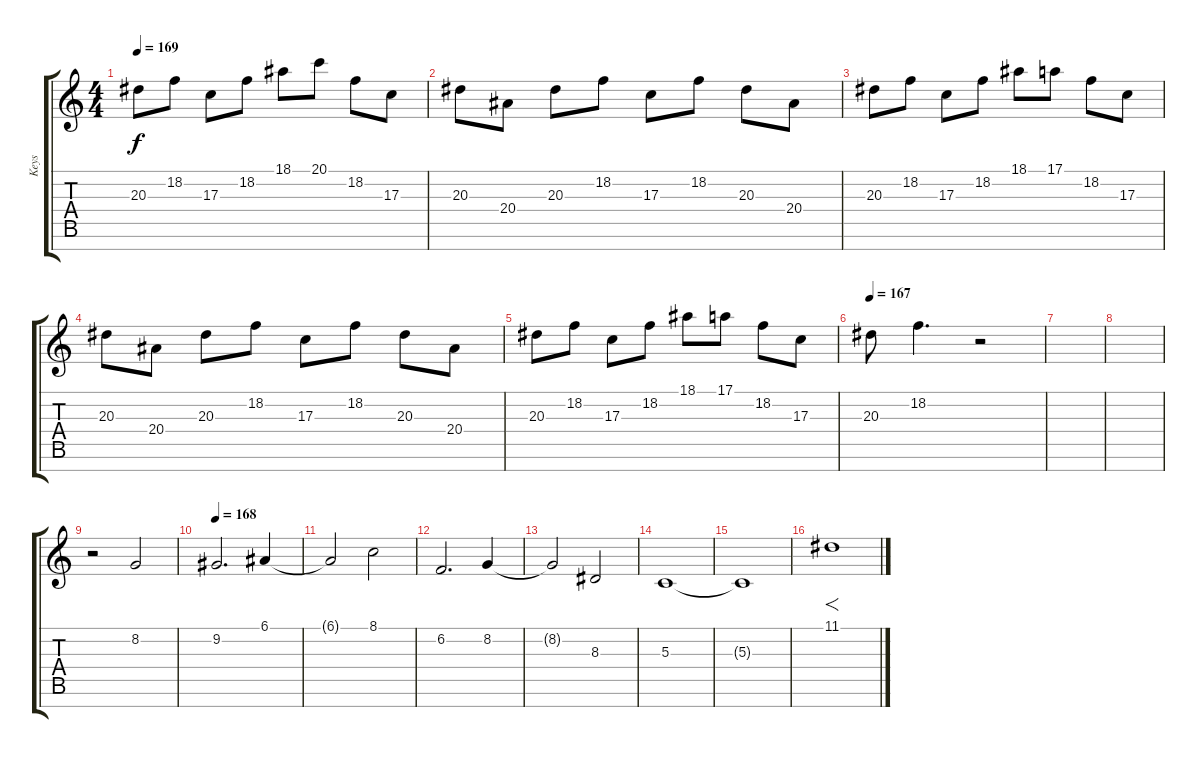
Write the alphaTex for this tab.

\track ("Keys" "Keys") {instrument acousticgrandpiano}
\staff {score tabs}
\tuning (E4 B3 G3 D3 A2 E2 B1) {hide}
\ts (4 4)
\tempo 169
\clef g2
\ks c
20.3.8{dy f} 18.2.8 17.3.8 18.2.8 18.1.8 20.1.8 18.2.8 17.3.8 |
20.3.8 20.4.8 20.3.8 18.2.8 17.3.8 18.2.8 20.3.8 20.4.8 |
20.3.8 18.2.8 17.3.8 18.2.8 18.1.8 17.1.8 18.2.8 17.3.8 |
20.3.8 20.4.8 20.3.8 18.2.8 17.3.8 18.2.8 20.3.8 20.4.8 |
20.3.8 18.2.8 17.3.8 18.2.8 18.1.8 17.1.8 18.2.8 17.3.8 |
\tempo 167
20.3.8 18.2.4{d} r.2 |
|
|
r.2{balance 11 instrument fx5brightness} 8.2.2 |
\tempo 168
9.2.2{d} 6.1.4 |
6.1{t}.2 8.1.2 |
6.2.2{d} 8.2.4 |
8.2{t}.2 8.3.2 |
5.3.1 |
5.3{t}.1 |
11.1.1{f volume 7 balance 4 instrument synthstrings2}
